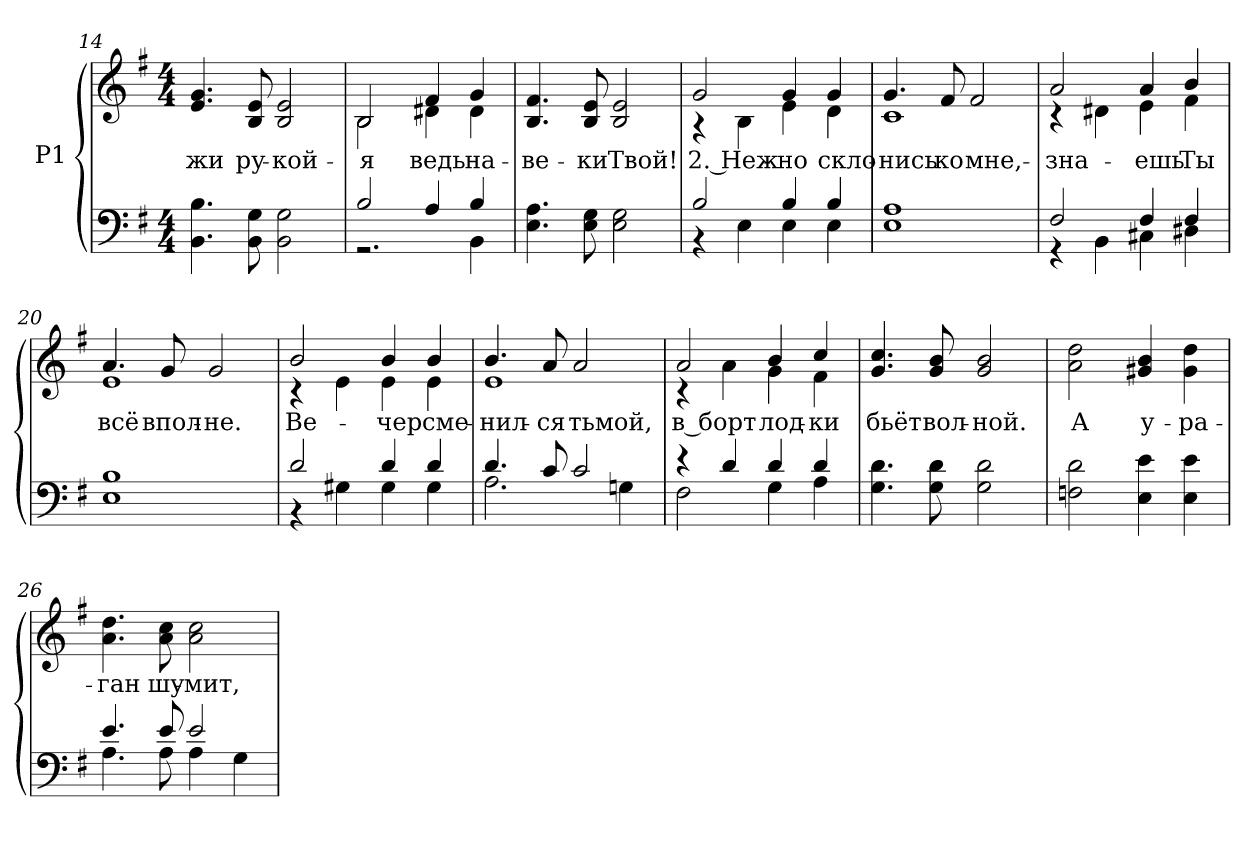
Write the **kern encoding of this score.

**kern	**kern	**text
*part1	*part1	*part1
*staff2	*staff1	*staff1
*I"P1	*	*
*clefF4	*clefG2	*
*k[f#]	*k[f#]	*
*e:	*e:	*
*M4/4	*M4/4	*
=14	=14	=14
!	!	!LO:LY:b:color=#000000
4.BBi\ 4.Bi	4.ei/ 4.gi	-жи
!	!	!LO:LY:b:color=#000000
8BBi\ 8Gi	8Bi/ 8ei	ру-
!	!	!LO:LY:b:color=#000000
2BBi\ 2Gi	2Bi/ 2ei	-кой-
=15	=15	=15
*^	*	*
!	!	!	!LO:LY:b:color=#000000
*	*	*^	*
2Bi/	2.r	2Bi/	2Bi\	-я
!	!	!	!	!LO:LY:b:color=#000000
4Ai/	.	4f#i/	4d#Xi\	ведь
!	!	!	!	!LO:LY:b:color=#000000
4Bi/	4BBi\	4gi/	4d#i\	на-
*v	*v	*	*	*
*	*v	*v	*
=16	=16	=16
*^	*^	*
!	!	!	!	!LO:LY:b:color=#000000
*v	*v	*	*	*
*	*v	*v	*
4.Ei\ 4.Ai	4.Bi/ 4.f#i	-ве-
!	!	!LO:LY:b:color=#000000
8Ei\ 8Gi	8Bi/ 8ei	-ки
!	!	!LO:LY:b:color=#000000
2Ei\ 2Gi	2Bi/ 2ei	Твой!
!!LO:LB:g=z
=17	=17	=17
*^	*	*
!	!	!	!LO:LY:b:color=#000000
*	*	*^	*
2Bi/	4r	2gi/	4r	2. Неж-
.	4Ei\	.	4Bi\	.
!	!	!	!	!LO:LY:b:color=#000000
4Bi/	4Ei\	4gi/	4ei\	-но
!	!	!	!	!LO:LY:b:color=#000000
4Bi/	4Ei\	4gi/	4di\	скло-
=18	=18	=18	=18	=18
!	!	!	!	!LO:LY:b:color=#000000
1Ai	1Ei	4.gi/	1ci	-нись
!	!	!	!	!LO:LY:b:color=#000000
.	.	8f#i/	.	ко
!	!	!	!	!LO:LY:b:color=#000000
.	.	2f#i/	.	мне,-
=19	=19	=19	=19	=19
!	!	!	!	!LO:LY:b:color=#000000
2F#i/	4r	2ai/	4r	-зна-
.	4BBi\	.	4d#Xi\	.
!	!	!	!	!LO:LY:b:color=#000000
4F#i/	4C#Xi\	4ai/	4ei\	-ешь
!	!	!	!	!LO:LY:b:color=#000000
4F#i/	4D#Xi\	4bi/	4f#i\	Ты
=20	=20	=20	=20	=20
!	!	!	!	!LO:LY:b:color=#000000
1Bi	1Ei	4.ai/	1ei	всё
!	!	!	!	!LO:LY:b:color=#000000
.	.	8gi/	.	впол-
!	!	!	!	!LO:LY:b:color=#000000
.	.	2gi/	.	-не.
!!LO:PB:g=z	!!
=21	=21	=21	=21	=21
!	!	!	!	!LO:LY:b:color=#000000
2di/	4r	2bi/	4r	Ве-
.	4G#Xi\	.	4ei\	.
!	!	!	!	!LO:LY:b:color=#000000
4di/	4G#i\	4bi/	4ei\	-чер
!	!	!	!	!LO:LY:b:color=#000000
4di/	4G#i\	4bi/	4ei\	сме-
=22	=22	=22	=22	=22
!	!	!	!	!LO:LY:b:color=#000000
4.di/	2.Ai\	4.bi/	1ei	-нил-
!	!	!	!	!LO:LY:b:color=#000000
8ci/	.	8ai/	.	-ся
!	!	!	!	!LO:LY:b:color=#000000
2ci/	.	2ai/	.	тьмой,
.	4Gni\	.	.	.
=23	=23	=23	=23	=23
!	!	!	!	!LO:LY:b:color=#000000
4r	2F#i\	2ai/	4r	в борт
4di/	.	.	4ai\	.
!	!	!	!	!LO:LY:b:color=#000000
4di/	4Gi\	4bi/	4gi\	лод-
!	!	!	!	!LO:LY:b:color=#000000
4di/	4Ai\	4cci/	4f#i\	-ки
*v	*v	*	*	*
*	*v	*v	*
=24	=24	=24
*^	*^	*
!	!	!	!	!LO:LY:b:color=#000000
*v	*v	*	*	*
*	*v	*v	*
4.Gi\ 4.di	4.gi/ 4.cci	бьёт
!	!	!LO:LY:b:color=#000000
8Gi\ 8di	8gi/ 8bi	вол-
!	!	!LO:LY:b:color=#000000
2Gi\ 2di	2gi/ 2bi	-ной.
!!LO:LB:g=z
=25	=25	=25
!	!	!LO:LY:b:color=#000000
2Fni\ 2di	2ai\ 2ddi	А
!	!	!LO:LY:b:color=#000000
4Ei\ 4ei	4g#Xi/ 4bi	у-
!	!	!LO:LY:b:color=#000000
4Ei\ 4ei	4g#i\ 4ddi	-ра-
=26	=26	=26
*^	*	*
!	!	!	!LO:LY:b:color=#000000
4.ei/	4.Ai\	4.ai\ 4.ddi	-ган
!	!	!	!LO:LY:b:color=#000000
8ei/	8Ai\	8ai\ 8cci	шу-
!	!	!	!LO:LY:b:color=#000000
2ei/	4Ai\	2ai\ 2cci	-мит,
.	4Gi\	.	.
*v	*v	*	*
=	=	=
*-	*-	*-
